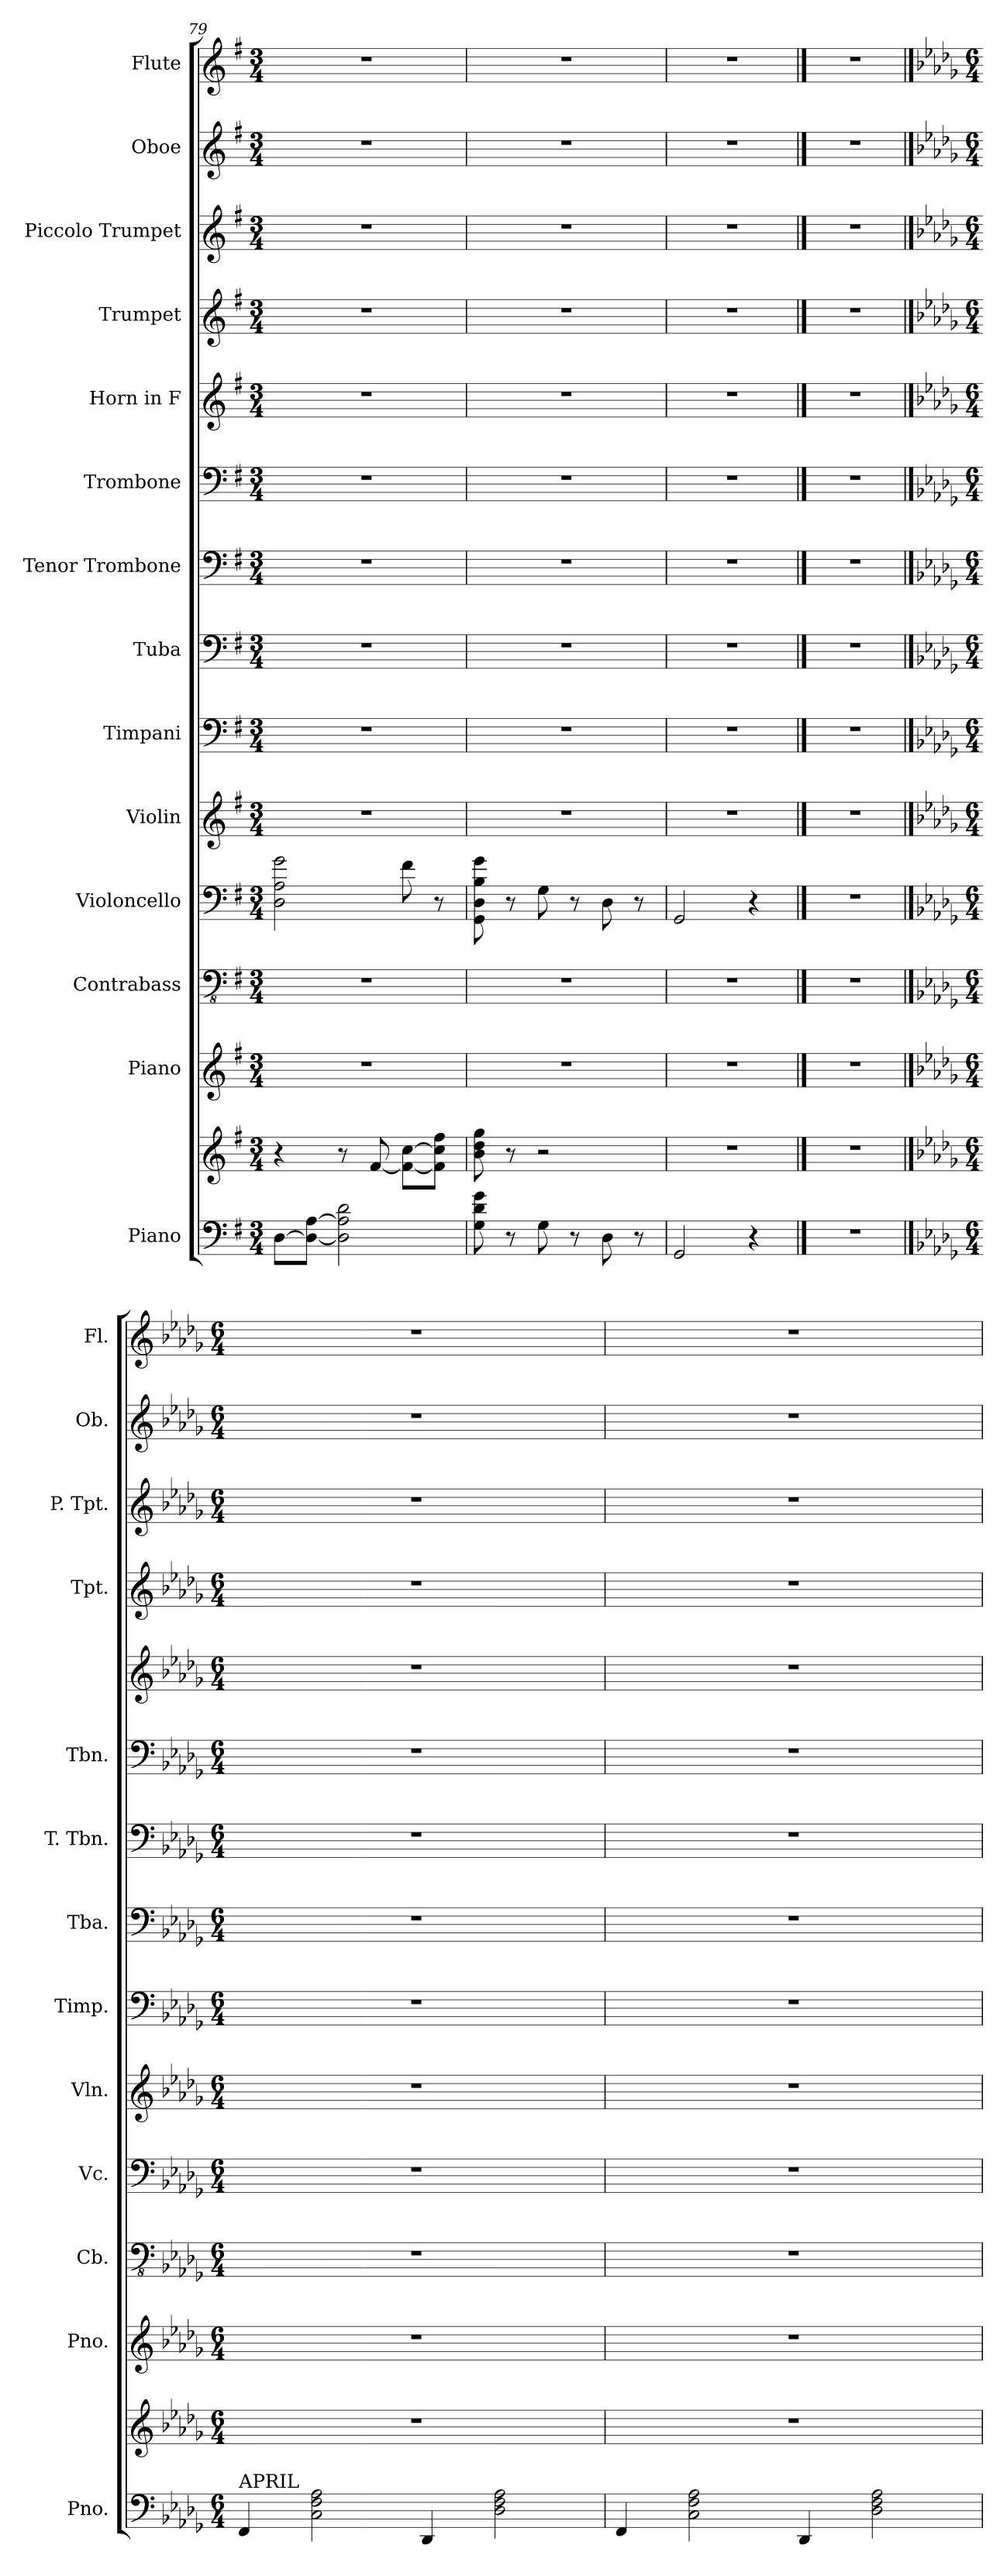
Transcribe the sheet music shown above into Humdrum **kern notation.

**kern	**kern	**kern	**kern	**kern	**kern	**kern	**kern	**kern	**kern	**kern	**kern	**kern	**kern	**kern
*part14	*part14	*part13	*part12	*part11	*part10	*part9	*part8	*part7	*part6	*part5	*part4	*part3	*part2	*part1
*staff15	*staff14	*staff13	*staff12	*staff11	*staff10	*staff9	*staff8	*staff7	*staff6	*staff5	*staff4	*staff3	*staff2	*staff1
*I"Piano	*	*I"Piano	*I"Contrabass	*I"Violoncello	*I"Violin	*I"Timpani	*I"Tuba	*I"Tenor Trombone	*I"Trombone	*I"Horn in F	*I"Trumpet	*I"Piccolo Trumpet	*I"Oboe	*I"Flute
*I'Pno.	*	*I'Pno.	*I'Cb.	*I'Vc.	*I'Vln.	*I'Timp.	*I'Tba.	*I'T. Tbn.	*I'Tbn.	*	*I'Tpt.	*I'P. Tpt.	*I'Ob.	*I'Fl.
*clefF4	*clefG2	*clefG2	*clefFv4	*clefF4	*clefG2	*clefF4	*clefF4	*clefF4	*clefF4	*clefG2	*clefG2	*clefG2	*clefG2	*clefG2
*	*	*	*ITrd7c12	*	*	*	*	*	*	*ITrd4c7	*ITrd1c2	*ITrd-6c-10	*	*
*k[f#]	*k[f#]	*k[f#]	*k[f#]	*k[f#]	*k[f#]	*k[f#]	*k[f#]	*k[f#]	*k[f#]	*k[]	*k[b-]	*k[b-]	*k[f#]	*k[f#]
*M3/4	*M3/4	*M3/4	*M3/4	*M3/4	*M3/4	*M3/4	*M3/4	*M3/4	*M3/4	*M3/4	*M3/4	*M3/4	*M3/4	*M3/4
=79	=79	=79	=79	=79	=79	=79	=79	=79	=79	=79	=79	=79	=79	=79
[8D\L	4r	2.r	2.r	2D\ 2A\ 2g\	2.r	2.r	2.r	2.r	2.r	2.r	2.r	2.r	2.r	2.r
8D\_ [8A\J	.	.	.	.	.	.	.	.	.	.	.	.	.	.
2D\] 2A\] 2d\	8r	.	.	.	.	.	.	.	.	.	.	.	.	.
.	[8f#/	.	.	.	.	.	.	.	.	.	.	.	.	.
.	8f#\_ [8cc\L	.	.	8f#\	.	.	.	.	.	.	.	.	.	.
.	8f#\] 8cc\] 8ff#\J	.	.	8r	.	.	.	.	.	.	.	.	.	.
!!LO:LB:g=z
=80	=80	=80	=80	=80	=80	=80	=80	=80	=80	=80	=80	=80	=80	=80
8G\ 8d\ 8g\	8b\ 8dd\ 8gg\	2.r	2.r	8GG\ 8D\ 8B\ 8g\	2.r	2.r	2.r	2.r	2.r	2.r	2.r	2.r	2.r	2.r
8r	8r	.	.	8r	.	.	.	.	.	.	.	.	.	.
8G\	2r	.	.	8G\	.	.	.	.	.	.	.	.	.	.
8r	.	.	.	8r	.	.	.	.	.	.	.	.	.	.
8D\	.	.	.	8D\	.	.	.	.	.	.	.	.	.	.
8r	.	.	.	8r	.	.	.	.	.	.	.	.	.	.
=81	=81	=81	=81	=81	=81	=81	=81	=81	=81	=81	=81	=81	=81	=81
2GG/	2.r	2.r	2.r	2GG/	2.r	2.r	2.r	2.r	2.r	2.r	2.r	2.r	2.r	2.r
4r	.	.	.	4r	.	.	.	.	.	.	.	.	.	.
==82	==82	==82	==82	==82	==82	==82	==82	==82	==82	==82	==82	==82	==82	==82
2.r	2.r	2.r	2.r	2.r	2.r	2.r	2.r	2.r	2.r	2.r	2.r	2.r	2.r	2.r
==83	==83	==83	==83	==83	==83	==83	==83	==83	==83	==83	==83	==83	==83	==83
*k[b-e-a-d-g-]	*k[b-e-a-d-g-]	*k[b-e-a-d-g-]	*k[b-e-a-d-g-]	*k[b-e-a-d-g-]	*k[b-e-a-d-g-]	*k[b-e-a-d-g-]	*k[b-e-a-d-g-]	*k[b-e-a-d-g-]	*k[b-e-a-d-g-]	*k[b-e-a-d-g-c-]	*k[b-e-a-d-g-c-f-]	*k[b-e-a-d-g-c-f-]	*k[b-e-a-d-g-]	*k[b-e-a-d-g-]
*M6/4	*M6/4	*M6/4	*M6/4	*M6/4	*M6/4	*M6/4	*M6/4	*M6/4	*M6/4	*M6/4	*M6/4	*M6/4	*M6/4	*M6/4
!LO:TX:a:t=APRIL	!	!	!	!	!	!	!	!	!	!	!	!	!	!
4FF/	1.r	1.r	1.r	1.r	1.r	1.r	1.r	1.r	1.r	1.r	1.r	1.r	1.r	1.r
2C\ 2F\ 2A-\	.	.	.	.	.	.	.	.	.	.	.	.	.	.
4DD-/	.	.	.	.	.	.	.	.	.	.	.	.	.	.
2D-\ 2F\ 2A-\	.	.	.	.	.	.	.	.	.	.	.	.	.	.
=84	=84	=84	=84	=84	=84	=84	=84	=84	=84	=84	=84	=84	=84	=84
4FF/	1.r	1.r	1.r	1.r	1.r	1.r	1.r	1.r	1.r	1.r	1.r	1.r	1.r	1.r
2C\ 2F\ 2A-\	.	.	.	.	.	.	.	.	.	.	.	.	.	.
4DD-/	.	.	.	.	.	.	.	.	.	.	.	.	.	.
2D-\ 2F\ 2A-\	.	.	.	.	.	.	.	.	.	.	.	.	.	.
=	=	=	=	=	=	=	=	=	=	=	=	=	=	=
*-	*-	*-	*-	*-	*-	*-	*-	*-	*-	*-	*-	*-	*-	*-
